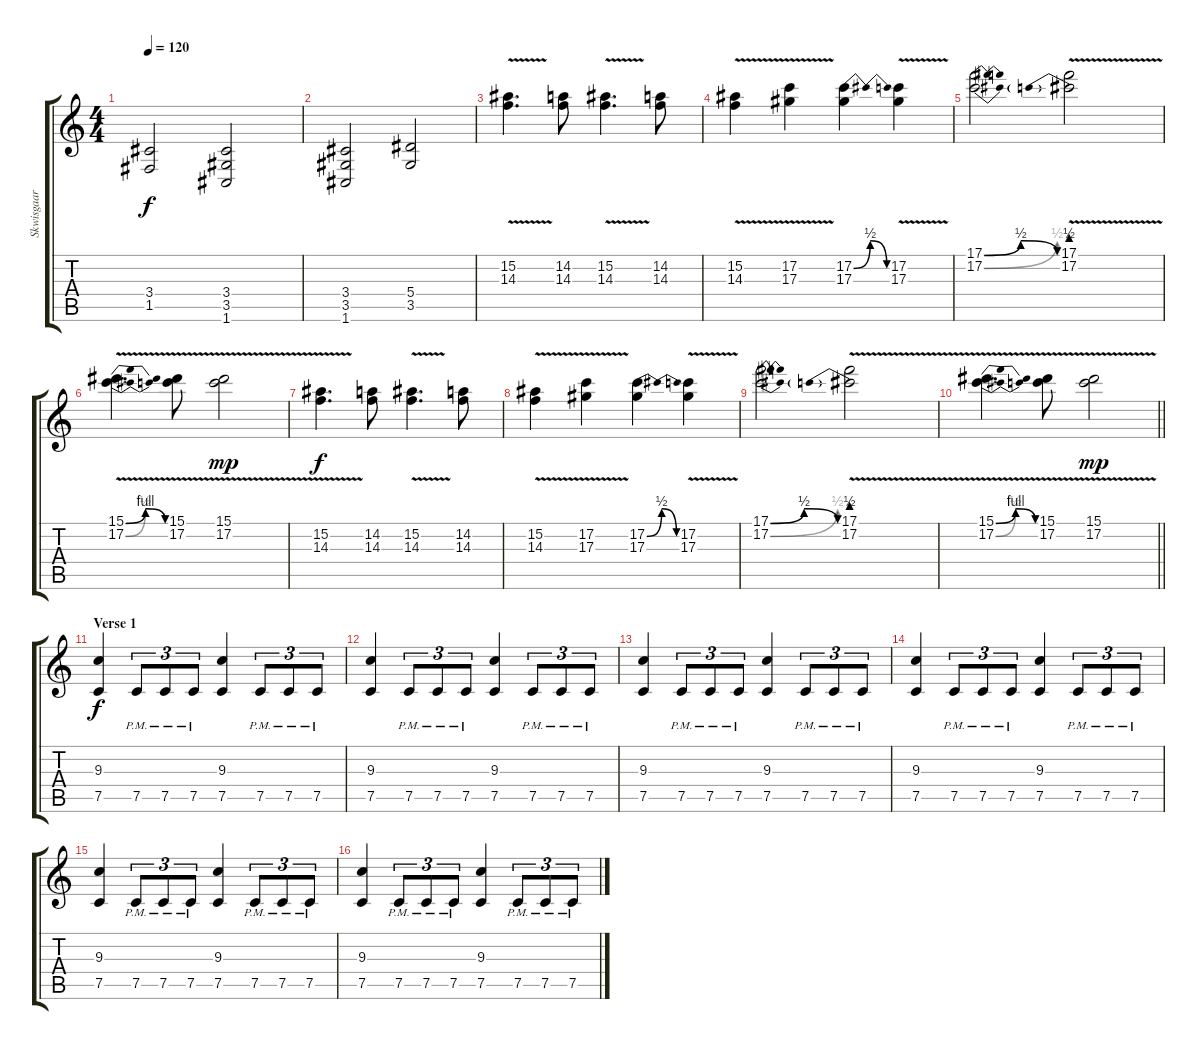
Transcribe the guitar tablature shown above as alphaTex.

\track ("Skwisgaar Skwigelf (Lead Guitar)" "Skwisgaar ") {instrument distortionguitar}
\staff {score tabs}
\tuning (C4 G3 Eb3 Bb2 F2 C2) {hide}
\ts (4 4)
\tempo 120
\clef g2
\ks c
(3.4 1.5).2{dy f} (3.4 3.5 1.6).2 |
(3.4 3.5 1.6).2 (5.4 3.5).2 |
(15.2{v} 14.3).4{d} (14.2 14.3).8 (15.2{v} 14.3).4{d} (14.2 14.3).8 |
(15.2{v} 14.3{v}).4 (17.2{v} 17.3).4 (17.2{be (bendrelease 0 0 30 2 30 2 60 0)} 17.3).4 (17.2{v} 17.3).4 |
(17.1{be (bendrelease 0 0 30 2 30 2 60 0)} 17.2{be (bend 0 0 60 2)}).2 (17.1{v} 17.2{be (prebend 0 2 60 2)}).2 |
(15.1{be (bendrelease 0 0 30 4 30 4 60 0) v} 17.2{be (bendrelease 0 0 30 2 30 2 60 0)}).4{d} (15.1{v} 17.2).8 (15.1{v} 17.2).2{dy mp} |
(15.2{v} 14.3).4{d dy f} (14.2 14.3).8 (15.2{v} 14.3).4{d} (14.2 14.3).8 |
(15.2{v} 14.3{v}).4 (17.2{v} 17.3).4 (17.2{be (bendrelease 0 0 30 2 30 2 60 0)} 17.3).4 (17.2{v} 17.3).4 |
(17.1{be (bendrelease 0 0 30 2 30 2 60 0)} 17.2{be (bend 0 0 60 2)}).2 (17.1{v} 17.2{be (prebend 0 2 60 2)}).2 |
\barLineRight lightlight
(15.1{be (bendrelease 0 0 30 4 30 4 60 0) v} 17.2{be (bendrelease 0 0 30 2 30 2 60 0)}).4{d} (15.1{v} 17.2).8 (15.1{v} 17.2).2{dy mp} |
\section ("" "Verse 1")
(9.3 7.5).4{dy f} 7.5{pm}.8{tu (3 2)} 7.5{pm}.8{tu (3 2)} 7.5{pm}.8{tu (3 2)} (9.3 7.5).4 7.5{pm}.8{tu (3 2)} 7.5{pm}.8{tu (3 2)} 7.5{pm}.8{tu (3 2)} |
(9.3 7.5).4 7.5{pm}.8{tu (3 2)} 7.5{pm}.8{tu (3 2)} 7.5{pm}.8{tu (3 2)} (9.3 7.5).4 7.5{pm}.8{tu (3 2)} 7.5{pm}.8{tu (3 2)} 7.5{pm}.8{tu (3 2)} |
(9.3 7.5).4 7.5{pm}.8{tu (3 2)} 7.5{pm}.8{tu (3 2)} 7.5{pm}.8{tu (3 2)} (9.3 7.5).4 7.5{pm}.8{tu (3 2)} 7.5{pm}.8{tu (3 2)} 7.5{pm}.8{tu (3 2)} |
(9.3 7.5).4 7.5{pm}.8{tu (3 2)} 7.5{pm}.8{tu (3 2)} 7.5{pm}.8{tu (3 2)} (9.3 7.5).4 7.5{pm}.8{tu (3 2)} 7.5{pm}.8{tu (3 2)} 7.5{pm}.8{tu (3 2)} |
(9.3 7.5).4 7.5{pm}.8{tu (3 2)} 7.5{pm}.8{tu (3 2)} 7.5{pm}.8{tu (3 2)} (9.3 7.5).4 7.5{pm}.8{tu (3 2)} 7.5{pm}.8{tu (3 2)} 7.5{pm}.8{tu (3 2)} |
(9.3 7.5).4 7.5{pm}.8{tu (3 2)} 7.5{pm}.8{tu (3 2)} 7.5{pm}.8{tu (3 2)} (9.3 7.5).4 7.5{pm}.8{tu (3 2)} 7.5{pm}.8{tu (3 2)} 7.5{pm}.8{tu (3 2)}
